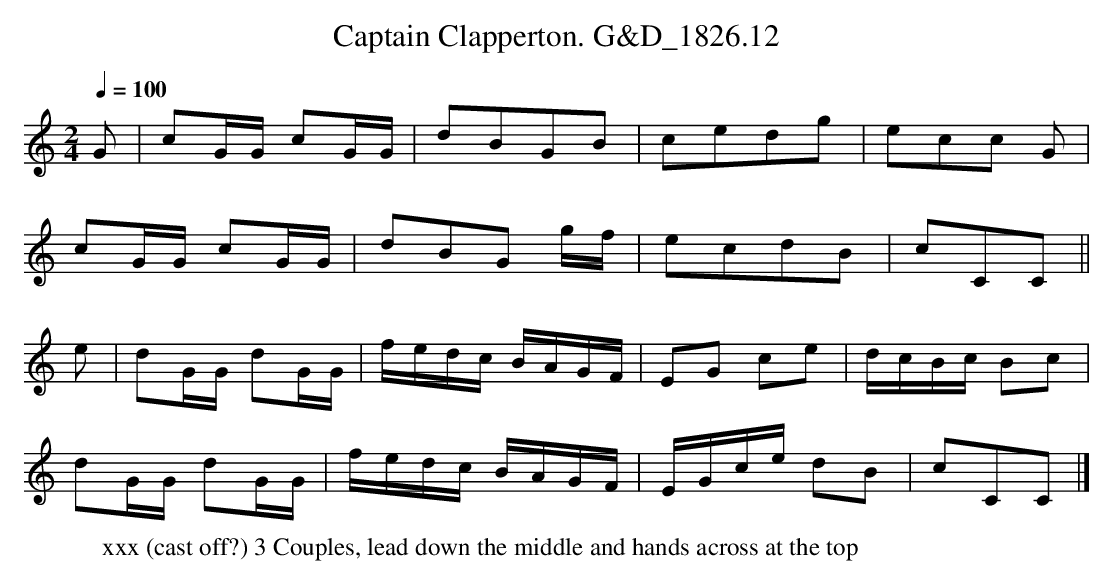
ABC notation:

X:1
T:Captain Clapperton. G&D_1826.12
M:2/4
L:1/8
Q:1/4=100
W: xxx (cast off?) 3 Couples, lead down the middle and hands across at the top
K:C
G | cG/G/ cG/G/ | dBGB | cedg | ecc G |
cG/G/ cG/G/ | dBG g/f/ | ecdB | cCC ||
e |dG/G/ dG/G/ | f/e/d/c/ B/A/G/F/ | EG ce | d/c/B/c/ Bc |
dG/G/ dG/G/ | f/e/d/c/ B/A/G/F/ | E/G/c/e/ dB | cCC |]
